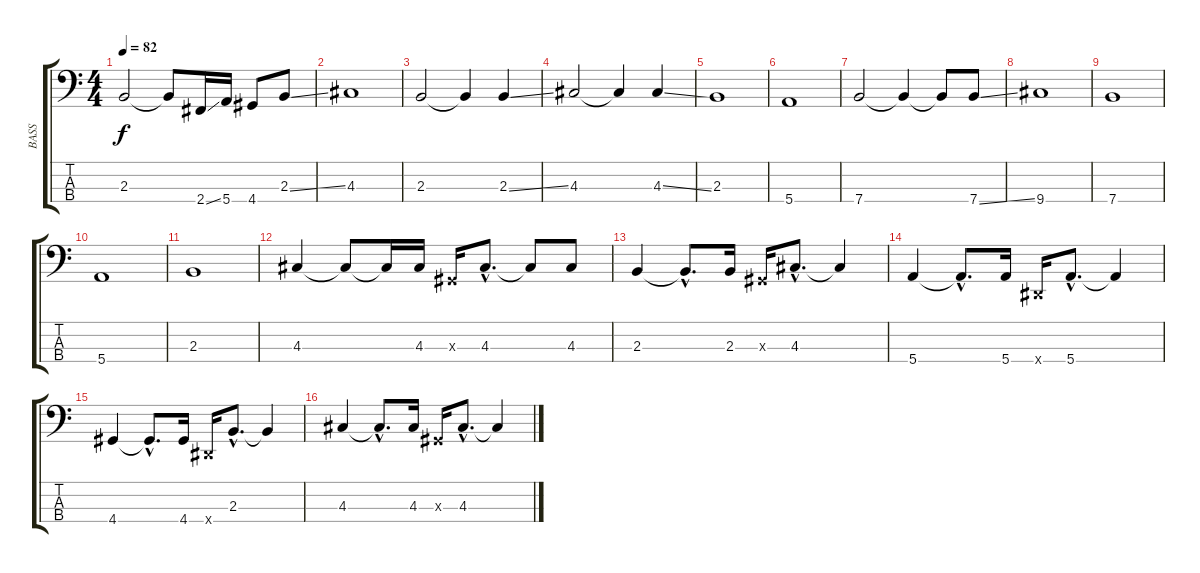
\track ("BASS" "BASS") {instrument electricbassfinger}
\staff {score tabs}
\tuning (G2 D2 A1 E1) {hide}
\ts (4 4)
\tempo 82
\clef f4
\ks c
2.3.2{dy f} 2.3{t}.8 2.4{ss}.16 5.4.16 4.4.8 2.3{ss}.8 |
4.3.1 |
2.3.2 2.3{t}.4 2.3{ss}.4 |
4.3.2 4.3{t}.4 4.3{ss}.4 |
2.3.1 |
5.4.1 |
7.4.2 7.4{t}.4 7.4{t}.8 7.4{ss}.8 |
9.4.1 |
7.4.1 |
5.4.1 |
2.3.1 |
4.3.4 4.3{t}.8 4.3{t}.16 4.3.16 -1.3{x}.16 4.3{hac}.8{d} 4.3{t}.8 4.3.8 |
2.3.4 2.3{hac t}.8{d} 2.3.16 -1.3{x}.16 4.3{hac}.8{d} 4.3{t}.4 |
5.4.4 5.4{hac t}.8{d} 5.4.16 -1.4{x}.16 5.4{hac}.8{d} 5.4{t}.4 |
4.4.4 4.4{hac t}.8{d} 4.4.16 -1.4{x}.16 2.3{hac}.8{d} 2.3{t}.4 |
4.3.4 4.3{hac t}.8{d} 4.3.16 -1.3{x}.16 4.3{hac}.8{d} 4.3{t}.4
